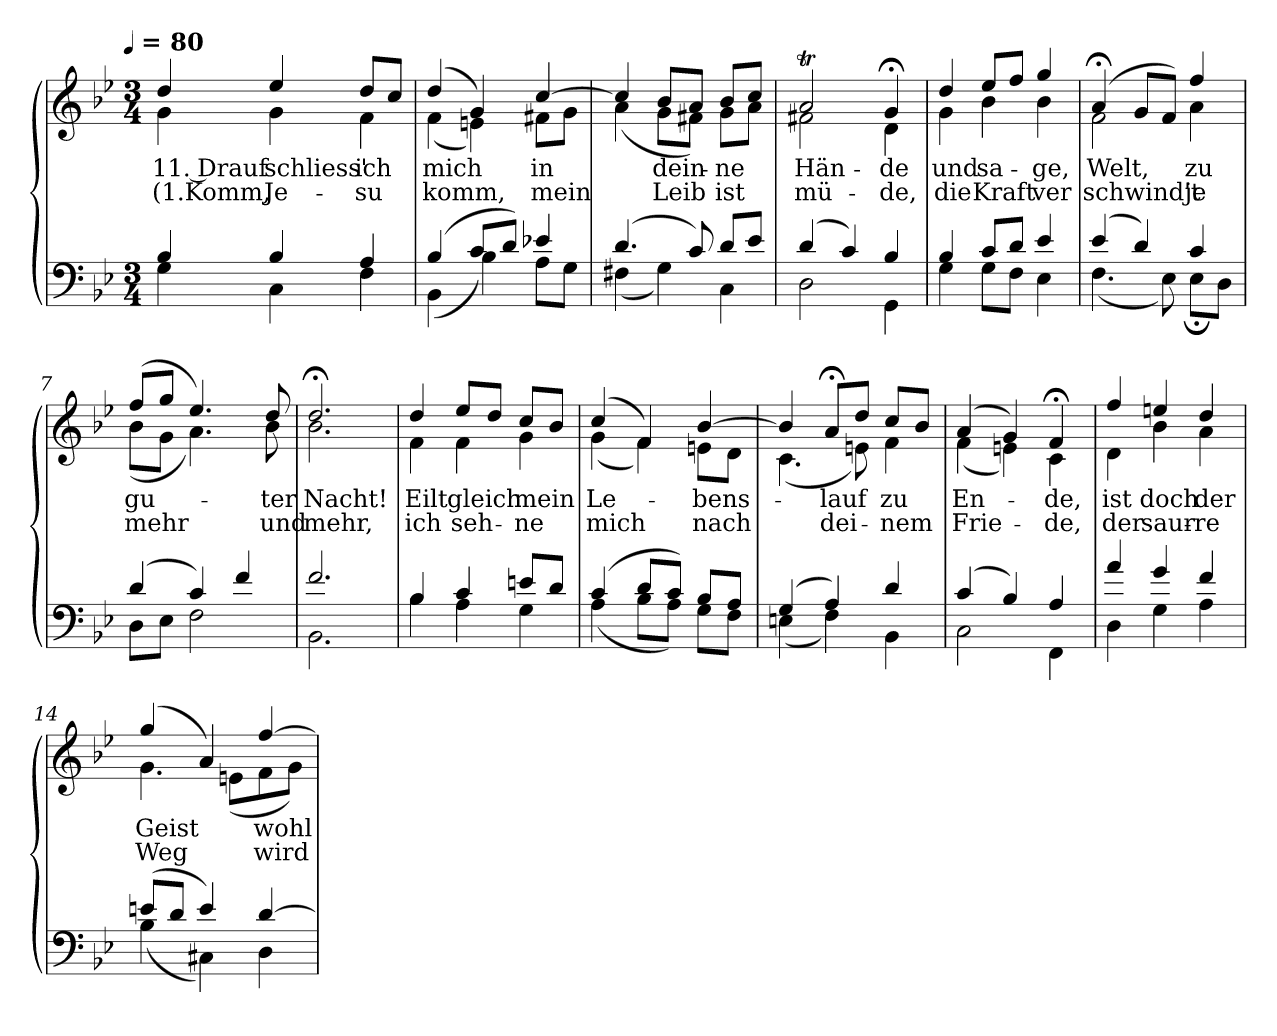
**kern	**kern	**text	**text	**dynam
*part1	*part1	*part1	*part1	*part1
*staff2	*staff1	*staff1	*staff1	*staff1/2
*clefF4	*clefG2	*	*	*
*k[b-e-]	*k[b-e-]	*	*	*
!!LO:TX:omd:t=[quarter] = 80
*M3/4	*M3/4	*	*	*
*MM80	*MM80	*	*	*
=1	=1	=1	=1	=1
*^	*	*	*	*
!	!	!	!	!LO:LY:a	!
*	*	*^	*	*	*
4B-	4G	4dd	4g	11. Drauf	(1.Komm,	.
!	!	!	!	!	!LO:LY:a	!
4B-	4C	4ee-	4g	schliess'	Je-	.
!	!	!	!	!	!LO:LY:a	!
4A	4F	8ddL	4f	ich	-su	.
.	.	8ccJ	.	.	.	.
=2	=2	=2	=2	=2	=2	=2
!	!	!	!	!	!LO:LY:a	!
(4B-	(4BB-	(4dd	(4f	mich	komm,	.
8cL	4B-)	4g)	4en)	.	.	.
8dJ)	.	.	.	.	.	.
!	!	!	!	!	!LO:LY:a	!
4e-X	8AL	[4cc	8f#XL	in	mein	.
.	8GJ	.	8gJ	.	.	.
=3	=3	=3	=3	=3	=3	=3
*	*	*MM79	*	*	*	*
(4.d	(4F#X	4cc]	(4a	.	.	.
!	!	!	!	!	!LO:LY:a	!
.	4G)	8b-L	8gL	dein-	Leib	.
8c)	.	8aJ	8f#XJ)	.	.	.
!	!	!	!	!	!LO:LY:a	!
8dL	4C	8b-L	8gL	-ne	ist	♩ = 78
8e-J	.	8ccJ	8aJ	.	.	.
=4	=4	=4	=4	=4	=4	=4
*	*	*MM75	*	*	*	*
!	!	!	!	!	!LO:LY:a	!
(4d	2D	2at	2f#X	Hän-	mü-	.
4c)	.	.	.	.	.	.
!	!	!	!	!	!LO:LY:a	!
4B-	4GG	4g;<	4d	-de	-de,	.
=5	=5	=5	=5	=5	=5	=5
*	*	*MM78	*	*	*	*
!	!	!	!	!	!LO:LY:a	!
4B-	4G	4dd	4g	und	die	.
!	!	!	!	!	!LO:LY:a	!
8cL	8GL	8ee-L	4b-	sa-	Kraft	.
8dJ	8FJ	8ffJ	.	.	.	.
!	!	!	!	!	!LO:LY:a	!
4e-	4E-	4gg	4b-	-ge,	ver	.
!!LO:LB:g=z	!!
=6	=6	=6	=6	=6	=6	=6
*	*	*MM81	*	*	*	*
!	!	!	!	!	!LO:LY:a	!
(4e-	(4.F	(4a;<	2f	Welt,	schwind't	.
4d)	.	8gL	.	.	.	.
.	8E-)	8fJ)	.	.	.	.
!	!	!	!	!	!LO:LY:a	!
4c	8E-;L	4ff	4a	zu	je	.
.	8DJ	.	.	.	.	.
=7	=7	=7	=7	=7	=7	=7
!	!	!	!	!	!LO:LY:a	!
(4d	8DL	(8ffL	(8b-L	gu-	mehr	.
.	8E-J	8ggJ	8gJ	.	.	.
4c)	2F	4.ee-)	4.a)	.	.	♩ = 80
4f	.	.	.	.	.	.
!	!	!	!	!	!LO:LY:a	!
.	.	8dd	8b-	-ter	und	♩ = 77
=8	=8	=8	=8	=8	=8	=8
*	*	*MM79	*	*	*	*
!	!	!	!	!	!LO:LY:a	!
2.f	2.BB-	2.dd;<	2.b-	Nacht!	mehr,	.
=9	=9	=9	=9	=9	=9	=9
*	*	*MM79	*	*	*	*
!	!	!	!	!	!LO:LY:a	!
4B-	4B-	4dd	4f	Eilt	ich	.
!	!	!	!	!	!LO:LY:a	!
4c	4A	8ee-L	4f	gleich	seh-	.
.	.	8ddJ	.	.	.	.
!	!	!	!	!	!LO:LY:a	!
8enL	4G	8ccL	4g	mein	-ne	.
8dJ	.	8b-J	.	.	.	.
=10	=10	=10	=10	=10	=10	=10
*	*	*MM80	*	*	*	*
!	!	!	!	!	!LO:LY:a	!
(4c	(4A	(4cc	(4g	Le-	mich	.
8dL	8B-L	4f)	4f)	.	.	.
8cJ)	8AJ)	.	.	.	.	.
!	!	!	!	!	!LO:LY:a	!
8B-L	8GL	[4b-	8enL	-bens-	nach	.
8AJ	8FJ	.	8dJ	.	.	.
=11	=11	=11	=11	=11	=11	=11
(4G	(4En	4b-]	(4.c	.	.	.
!	!	!	!	!	!LO:LY:a	!
4A)	4F)	8a;<L	.	-lauf	dei-	♩ = 81
.	.	8ddJ	8en)	.	.	.
!	!	!	!	!	!LO:LY:a	!
4d	4BB-	8ccL	4f	zu	-nem	.
.	.	8b-J	.	.	.	.
!!LO:LB:g=z	!!
=12	=12	=12	=12	=12	=12	=12
*	*	*MM79	*	*	*	*
!	!	!	!	!	!LO:LY:a	!
(4c	2C	(4a	(4f	En-	Frie-	.
4B-)	.	4g)	4en)	.	.	.
!	!	!	!	!	!LO:LY:a	!
4A	4FF	4f;<	4c	-de,	-de,	.
=13	=13	=13	=13	=13	=13	=13
!	!	!	!	!	!LO:LY:a	!
4a	4D	4ff	4d	ist	der	.
!	!	!	!	!	!LO:LY:a	!
4g	4G	4een	4b-	doch	saur-	.
!	!	!	!	!	!LO:LY:a	!
4f	4A	4dd	4a	der	-re	.
=14	=14	=14	=14	=14	=14	=14
*	*	*MM80	*	*	*	*
!	!	!	!	!	!LO:LY:a	!
(8enL	(4B-	(4gg	4.g	Geist	Weg	.
8dJ	.	.	.	.	.	.
4e)	4C#X)	4a)	.	.	.	.
.	.	.	(8enL	.	.	.
!	!	!	!	!	!LO:LY:a	!
[4d	4D	[4ff	8f	wohl	wird	.
.	.	.	8gJ)	.	.	.
*v	*v	*	*	*	*	*
*	*v	*v	*	*	*
=	=	=	=	=
*-	*-	*-	*-	*-
